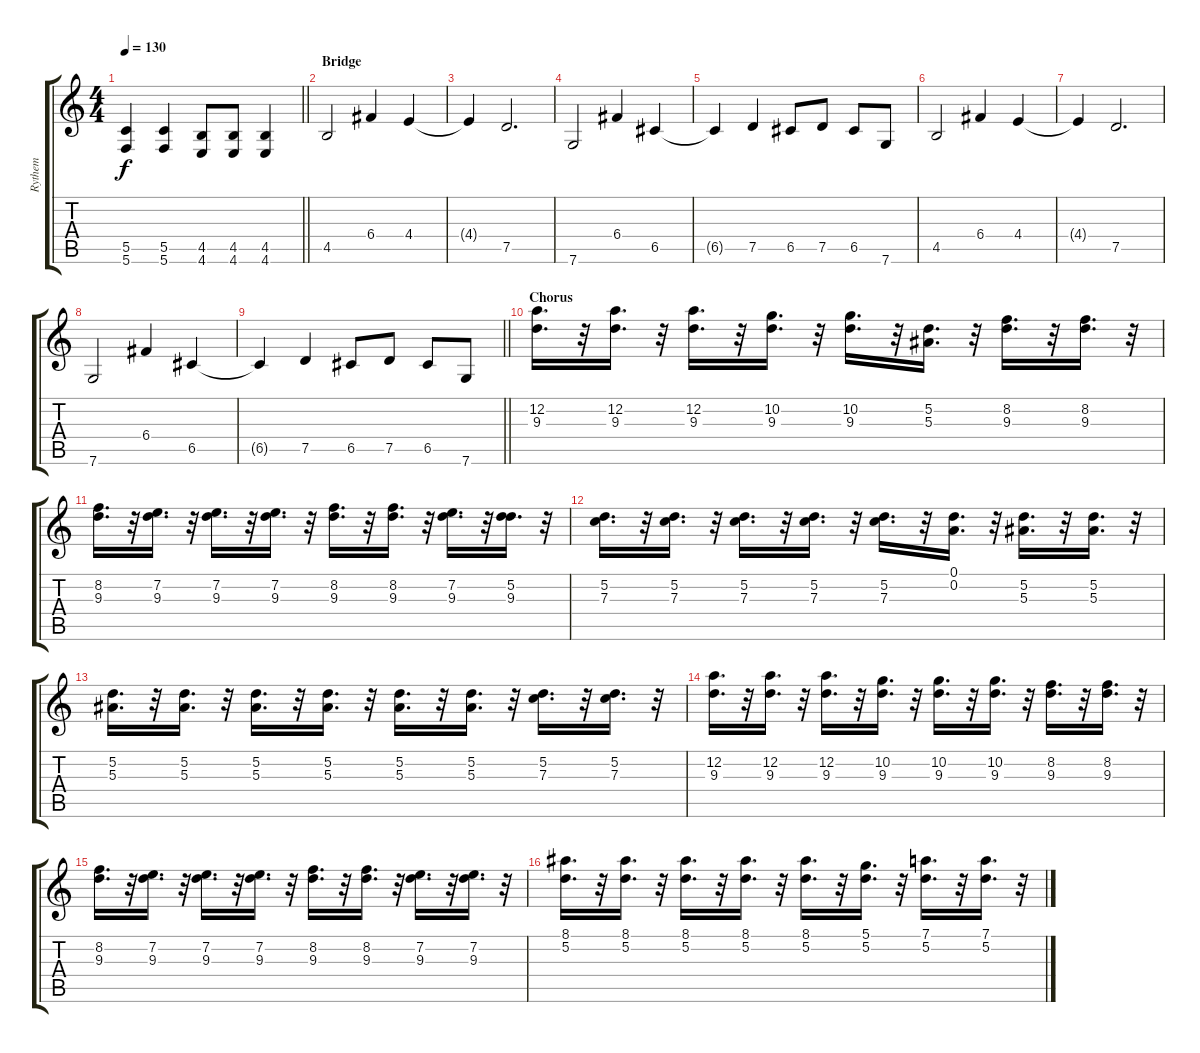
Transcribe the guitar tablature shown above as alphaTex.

\track ("Rythem" "Rythem") {instrument distortionguitar}
\staff {score tabs}
\tuning (D4 A3 F3 C3 G2 C2) {hide}
\ts (4 4)
\tempo 130
\clef g2
\barLineRight lightlight
\ks c
(5.5{t} 5.6{t}).4{dy f} (5.5 5.6).4 (4.5 4.6).8 (4.5 4.6).8 (4.5 4.6).4 |
\section ("" "Bridge")
4.5.2 6.4.4 4.4.4 |
4.4{t}.4 7.5.2{d} |
7.6.2 6.4.4 6.5.4 |
6.5{t}.4 7.5.4 6.5.8 7.5.8 6.5.8 7.6.8 |
4.5.2 6.4.4 4.4.4 |
4.4{t}.4 7.5.2{d} |
7.6.2 6.4.4 6.5.4 |
\barLineRight lightlight
6.5{t}.4 7.5.4 6.5.8 7.5.8 6.5.8 7.6.8 |
\section ("" "Chorus")
(12.2 9.3).16{d} r.32 (12.2 9.3).16{d} r.32 (12.2 9.3).16{d} r.32 (10.2 9.3).16{d} r.32 (10.2 9.3).16{d} r.32 (5.2 5.3).16{d} r.32 (8.2 9.3).16{d} r.32 (8.2 9.3).16{d} r.32 |
(8.2 9.3).16{d} r.32 (7.2 9.3).16{d} r.32 (7.2 9.3).16{d} r.32 (7.2 9.3).16{d} r.32 (8.2 9.3).16{d} r.32 (8.2 9.3).16{d} r.32 (7.2 9.3).16{d} r.32 (5.2 9.3).16{d} r.32 |
(5.2 7.3).16{d} r.32 (5.2 7.3).16{d} r.32 (5.2 7.3).16{d} r.32 (5.2 7.3).16{d} r.32 (5.2 7.3).16{d} r.32 (0.1 0.2).16{d} r.32 (5.2 5.3).16{d} r.32 (5.2 5.3).16{d} r.32 |
(5.2 5.3).16{d} r.32 (5.2 5.3).16{d} r.32 (5.2 5.3).16{d} r.32 (5.2 5.3).16{d} r.32 (5.2 5.3).16{d} r.32 (5.2 5.3).16{d} r.32 (5.2 7.3).16{d} r.32 (5.2 7.3).16{d} r.32 |
(12.2 9.3).16{d} r.32 (12.2 9.3).16{d} r.32 (12.2 9.3).16{d} r.32 (10.2 9.3).16{d} r.32 (10.2 9.3).16{d} r.32 (10.2 9.3).16{d} r.32 (8.2 9.3).16{d} r.32 (8.2 9.3).16{d} r.32 |
(8.2 9.3).16{d} r.32 (7.2 9.3).16{d} r.32 (7.2 9.3).16{d} r.32 (7.2 9.3).16{d} r.32 (8.2 9.3).16{d} r.32 (8.2 9.3).16{d} r.32 (7.2 9.3).16{d} r.32 (7.2 9.3).16{d} r.32 |
(8.1 5.2).16{d} r.32 (8.1 5.2).16{d} r.32 (8.1 5.2).16{d} r.32 (8.1 5.2).16{d} r.32 (8.1 5.2).16{d} r.32 (5.1 5.2).16{d} r.32 (7.1 5.2).16{d} r.32 (7.1 5.2).16{d} r.32
